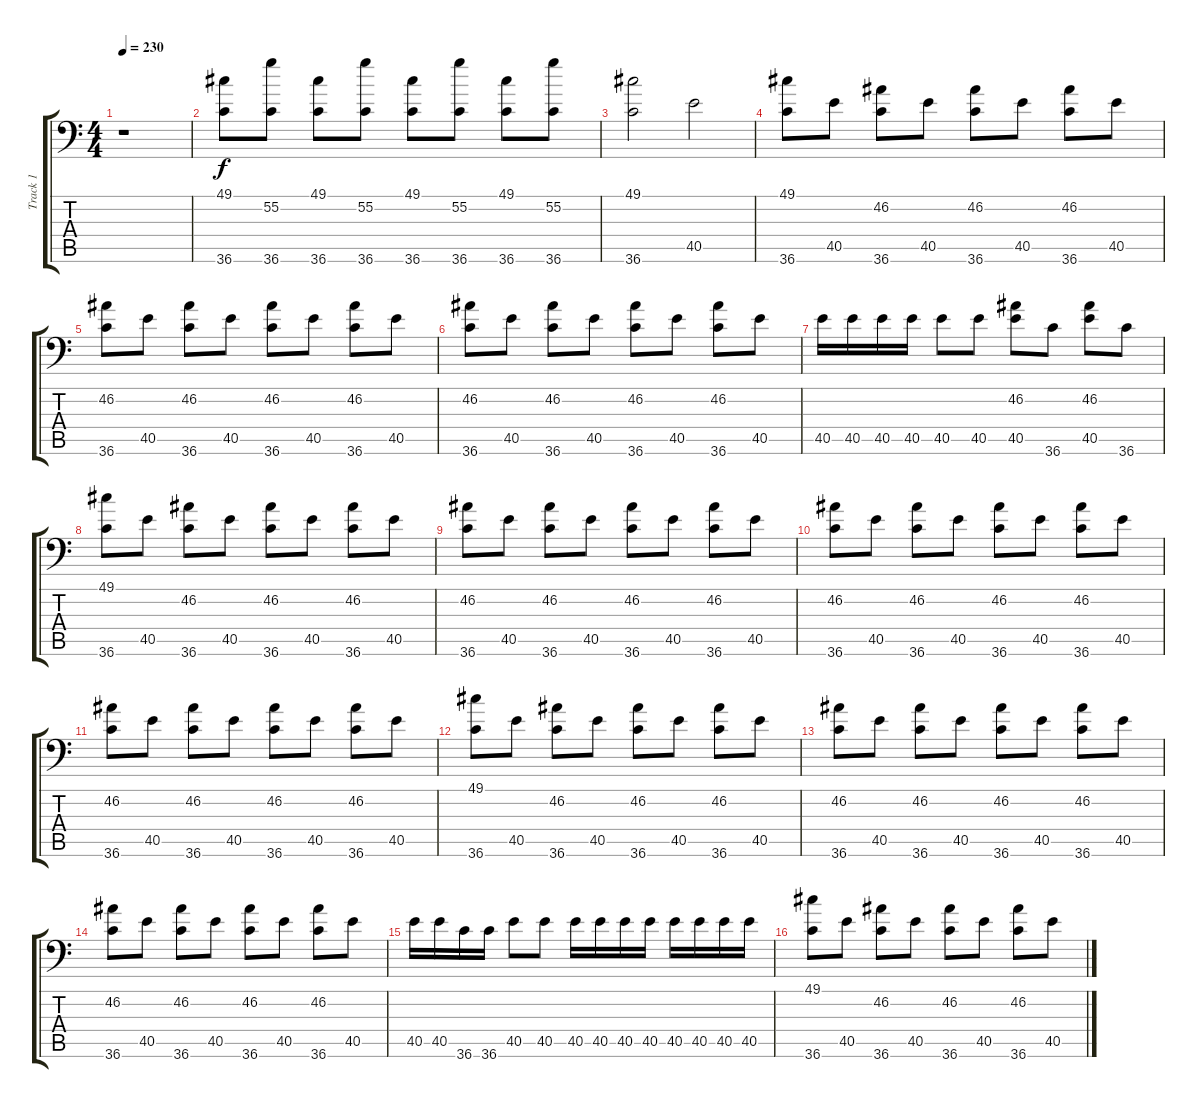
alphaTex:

\track ("Track 1" "Track 1") {instrument acousticgrandpiano}
\staff {score tabs}
\tuning (C-1 C-1 C-1 C-1 C-1 C-1) {hide}
\ts (4 4)
\tempo 230
\clef f4
\ks c
r.1{dy f} |
(49.1 36.6).8 (55.2 36.6).8 (49.1 36.6).8 (55.2 36.6).8 (49.1 36.6).8 (55.2 36.6).8 (49.1 36.6).8 (55.2 36.6).8 |
(49.1 36.6).2 40.5.2 |
(49.1 36.6).8 40.5.8 (46.2 36.6).8 40.5.8 (46.2 36.6).8 40.5.8 (46.2 36.6).8 40.5.8 |
(46.2 36.6).8 40.5.8 (46.2 36.6).8 40.5.8 (46.2 36.6).8 40.5.8 (46.2 36.6).8 40.5.8 |
(46.2 36.6).8 40.5.8 (46.2 36.6).8 40.5.8 (46.2 36.6).8 40.5.8 (46.2 36.6).8 40.5.8 |
40.5.16 40.5.16 40.5.16 40.5.16 40.5.8 40.5.8 (46.2 40.5).8 36.6.8 (46.2 40.5).8 36.6.8 |
(49.1 36.6).8 40.5.8 (46.2 36.6).8 40.5.8 (46.2 36.6).8 40.5.8 (46.2 36.6).8 40.5.8 |
(46.2 36.6).8 40.5.8 (46.2 36.6).8 40.5.8 (46.2 36.6).8 40.5.8 (46.2 36.6).8 40.5.8 |
(46.2 36.6).8 40.5.8 (46.2 36.6).8 40.5.8 (46.2 36.6).8 40.5.8 (46.2 36.6).8 40.5.8 |
(46.2 36.6).8 40.5.8 (46.2 36.6).8 40.5.8 (46.2 36.6).8 40.5.8 (46.2 36.6).8 40.5.8 |
(49.1 36.6).8 40.5.8 (46.2 36.6).8 40.5.8 (46.2 36.6).8 40.5.8 (46.2 36.6).8 40.5.8 |
(46.2 36.6).8 40.5.8 (46.2 36.6).8 40.5.8 (46.2 36.6).8 40.5.8 (46.2 36.6).8 40.5.8 |
(46.2 36.6).8 40.5.8 (46.2 36.6).8 40.5.8 (46.2 36.6).8 40.5.8 (46.2 36.6).8 40.5.8 |
40.5.16 40.5.16 36.6.16 36.6.16 40.5.8 40.5.8 40.5.16 40.5.16 40.5.16 40.5.16 40.5.16 40.5.16 40.5.16 40.5.16 |
(49.1 36.6).8 40.5.8 (46.2 36.6).8 40.5.8 (46.2 36.6).8 40.5.8 (46.2 36.6).8 40.5.8
